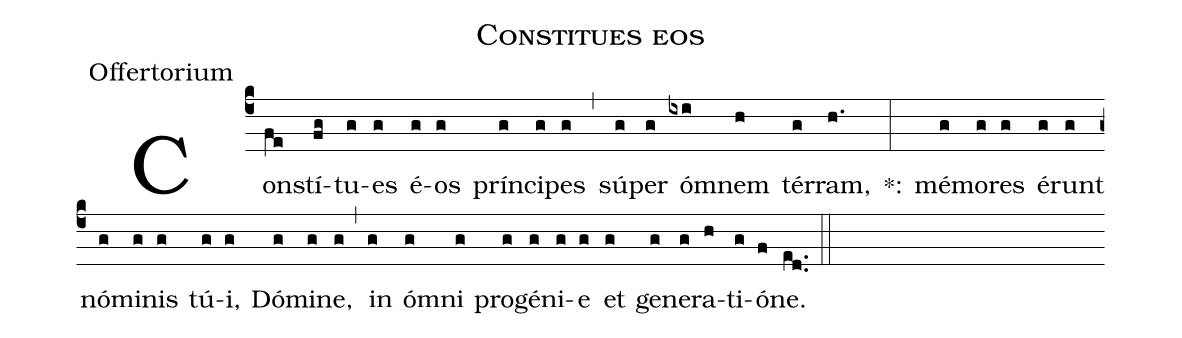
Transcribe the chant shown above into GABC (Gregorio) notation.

name:Constitues eos;
office-part:Offertorium;
%%
(c4) Con(fe)stí(fg)tu(g)es(g) é(g)os(g) prí(g)nci(g)pes(g) (,) sú(g)per(g) ó(ixi)mnem(h) tér(g)ram,(h.) *:(:) mé(g)mo(g)res(g) é(g)runt(g) nó(g)mi(g)nis(g) tú(g)i,(g) Dó(g)mi(g)ne,(g) (,) in(g) ó(g)mni(g) pro(g)gé(g)ni(g)e(g) et(g) ge(g)ne(g)ra(h)ti(g)ó(f)ne.(ed..) (::)
